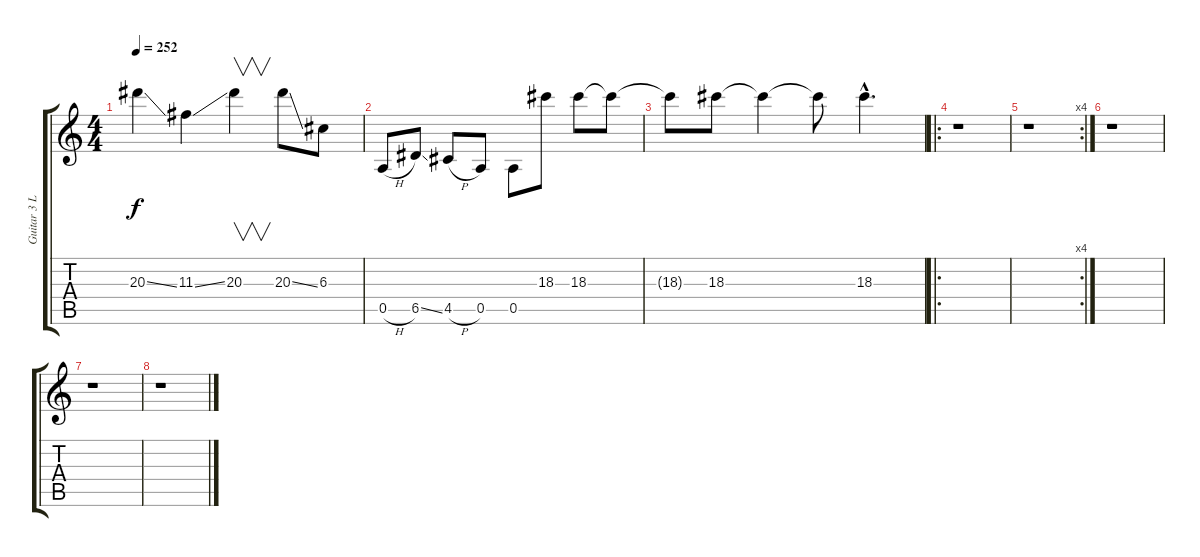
\track ("Guitar 3 Lead" "Guitar 3 L") {instrument distortionguitar}
\staff {score tabs}
\tuning (E4 B3 G3 D3 A2 E2) {hide}
\ts (4 4)
\tempo 252
\clef g2
\ks c
20.3{ss}.4{dy f} 11.3{ss}.4 20.3.4{v} 20.3{ss}.8 6.3.8 |
0.5{h}.8 6.5{ss}.8 4.5{h}.8 0.5.8 0.5.8 18.3.8 18.3.8 18.3{t}.8 |
18.3{t}.8 18.3.8 18.3{t}.4 18.3{t}.8 18.3{hac}.4{d} |
\ro
r.1 |
\rc 4
r.1 |
r.1 |
r.1 |
r.1
